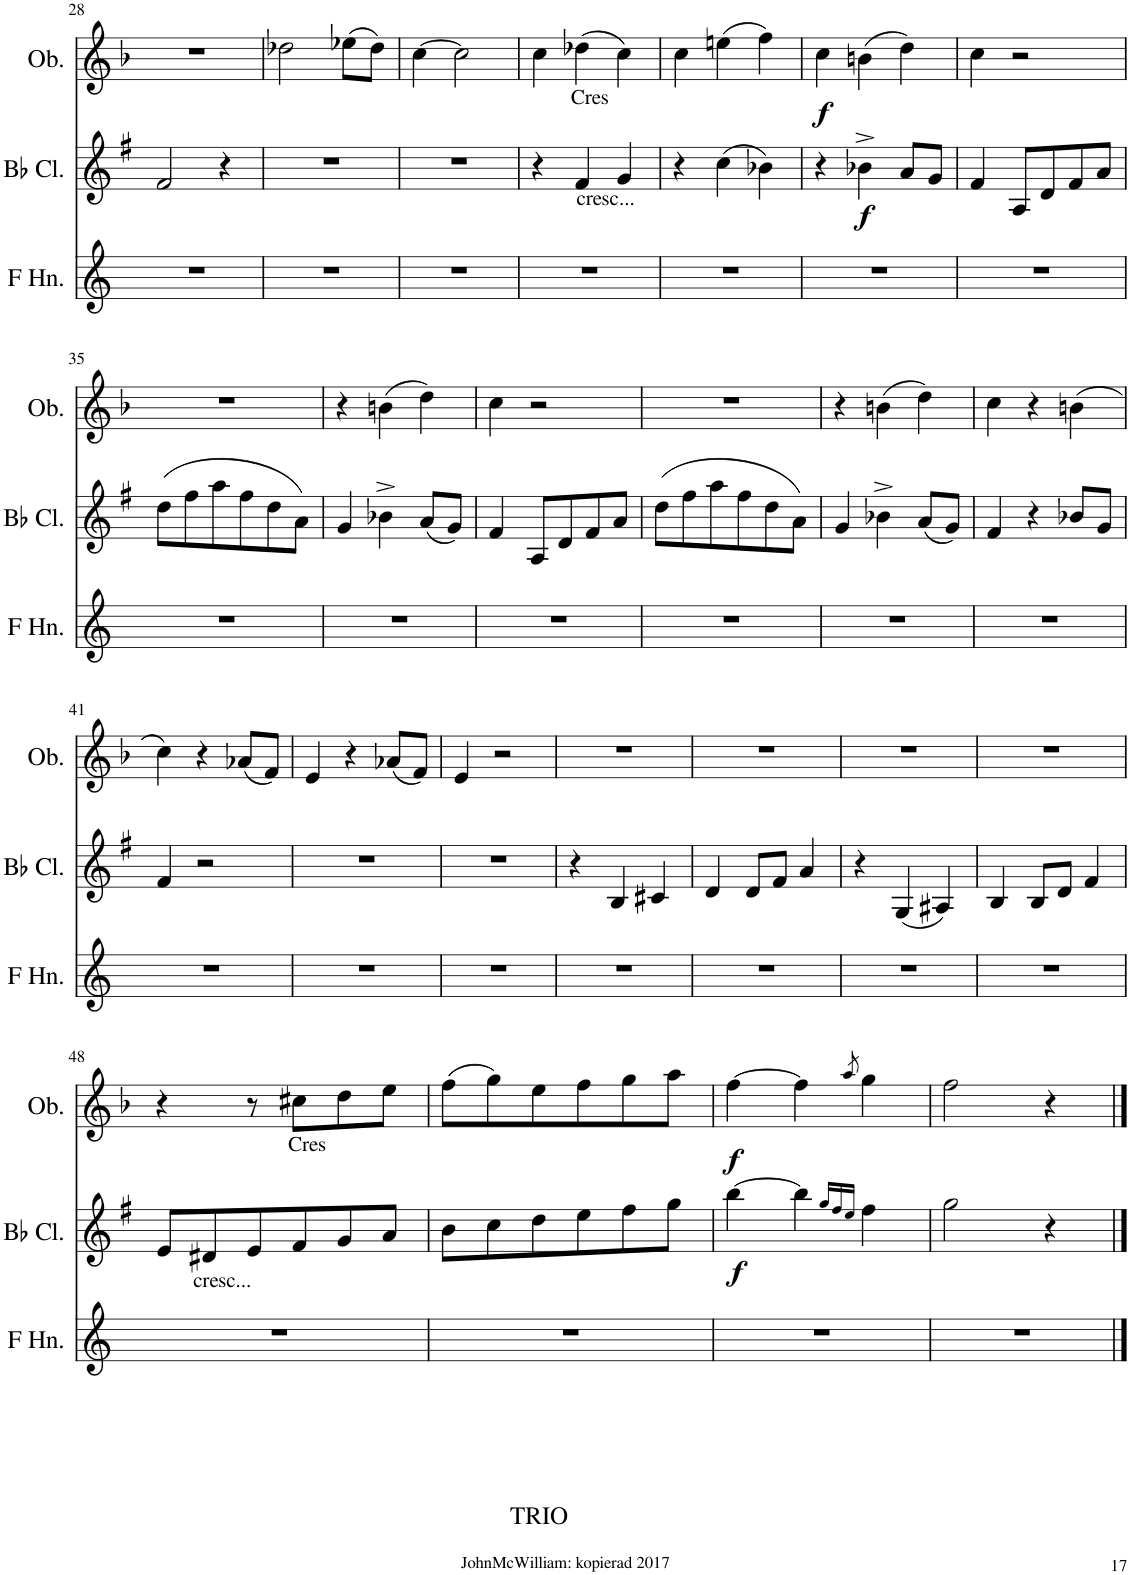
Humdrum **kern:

**kern	**kern	**dynam	**kern	**dynam
*part3	*part2	*part2	*part1	*part1
*staff3	*staff2	*staff2	*staff1	*staff1
*I"Horn in F	*I"Bb Clarinet	*	*I"Oboe	*
*	*I'Bb Cl.	*	*I'Ob.	*
!!LO:PB:g=z
*clefG2	*clefG2	*	*clefG2	*
*Trd4c7	*Trd1c2	*	*	*
*k[]	*k[f#]	*	*k[b-]	*
*M3/4	*M3/4	*	*M3/4	*
=28	=28	=28	=28	=28
2.r	2f#/	.	2.r	.
.	4r	.	.	.
=29	=29	=29	=29	=29
2.r	2.r	.	2dd-X\	.
.	.	.	(8ee-X\L	.
.	.	.	8dd-\J)	.
=30	=30	=30	=30	=30
2.r	2.r	.	[4cc\	.
.	.	.	2cc\]	.
=31	=31	=31	=31	=31
2.r	4r	.	4cc\	.
!	!	!	!LO:TX:b:t=Cres	!
!	!LO:TX:b:t=cresc...	!	!	!
.	4f#/	.	(4dd-X\	.
.	4g/	.	4cc\)	.
=32	=32	=32	=32	=32
2.r	4r	.	4cc\	.
.	(4cc\	.	(4een\	.
.	4b-X\)	.	4ff\)	.
=33	=33	=33	=33	=33
!	!	!	!	!LO:DY:b
2.r	4r	.	4cc\	f
!	!	!LO:DY:b	!	!
.	4b-X^\	f	(4bn\	.
.	8a/L	.	4dd\)	.
.	8g/J	.	.	.
=34	=34	=34	=34	=34
2.r	4f#/	.	4cc\	.
.	8A/L	.	2r	.
.	8d/	.	.	.
.	8f#/	.	.	.
.	8a/J	.	.	.
!!LO:LB:g=z
=35	=35	=35	=35	=35
2.r	(8dd\L	.	2.r	.
.	8ff#\	.	.	.
.	8aa\	.	.	.
.	8ff#\	.	.	.
.	8dd\	.	.	.
.	8a\J)	.	.	.
=36	=36	=36	=36	=36
2.r	4g/	.	4r	.
.	4b-X^\	.	(4bn\	.
.	(8a/L	.	4dd\)	.
.	8g/J)	.	.	.
=37	=37	=37	=37	=37
2.r	4f#/	.	4cc\	.
.	8A/L	.	2r	.
.	8d/	.	.	.
.	8f#/	.	.	.
.	8a/J	.	.	.
=38	=38	=38	=38	=38
2.r	(8dd\L	.	2.r	.
.	8ff#\	.	.	.
.	8aa\	.	.	.
.	8ff#\	.	.	.
.	8dd\	.	.	.
.	8a\J)	.	.	.
=39	=39	=39	=39	=39
2.r	4g/	.	4r	.
.	4b-X^\	.	(4bn\	.
.	(8a/L	.	4dd\)	.
.	8g/J)	.	.	.
=40	=40	=40	=40	=40
2.r	4f#/	.	4cc\	.
.	4r	.	4r	.
.	8b-X/L	.	(4bn\	.
.	8g/J	.	.	.
!!LO:LB:g=z
=41	=41	=41	=41	=41
2.r	4f#/	.	4cc\)	.
.	2r	.	4r	.
.	.	.	(8a-X/L	.
.	.	.	8f/J)	.
=42	=42	=42	=42	=42
2.r	2.r	.	4e/	.
.	.	.	4r	.
.	.	.	(8a-X/L	.
.	.	.	8f/J)	.
=43	=43	=43	=43	=43
2.r	2.r	.	4e/	.
.	.	.	2r	.
=44	=44	=44	=44	=44
2.r	4r	.	2.r	.
.	4B/	.	.	.
.	4c#X/	.	.	.
=45	=45	=45	=45	=45
2.r	4d/	.	2.r	.
.	8d/L	.	.	.
.	8f#/J	.	.	.
.	4a/	.	.	.
=46	=46	=46	=46	=46
2.r	4r	.	2.r	.
.	(4G/	.	.	.
.	4A#X/)	.	.	.
=47	=47	=47	=47	=47
2.r	4B/	.	2.r	.
.	8B/L	.	.	.
.	8d/J	.	.	.
.	4f#/	.	.	.
!!LO:LB:g=z
=48	=48	=48	=48	=48
!	!LO:TX:b:t=cresc...	!	!	!
!LO:TX:b:t=TRIO	!	!	!	!
2.r	8e/L	.	4r	.
.	8d#X/	.	.	.
.	8e/	.	8r	.
!	!	!	!LO:TX:b:t=Cres	!
.	8f#/	.	8cc#X\L	.
.	8g/	.	8dd\	.
.	8a/J	.	8ee\J	.
=49	=49	=49	=49	=49
2.r	8b\L	.	(8ff\L	.
.	8cc\	.	8gg\)	.
.	8dd\	.	8ee\	.
.	8ee\	.	8ff\	.
.	8ff#\	.	8gg\	.
.	8gg\J	.	8aa\J	.
=50	=50	=50	=50	=50
!	!	!LO:DY:b	!	!LO:DY:b
2.r	[4bb\	f	[4ff\	f
.	4bb\]	.	4ff\]	.
.	16qgg/LL	.	.	.
.	16qff#/	.	.	.
.	16qee/JJ	.	8qaa/	.
.	4ff#\	.	4gg\	.
=51	=51	=51	=51	=51
2.r	2gg\	.	2ff\	.
.	4r	.	4r	.
==	==	==	==	==
*-	*-	*-	*-	*-
